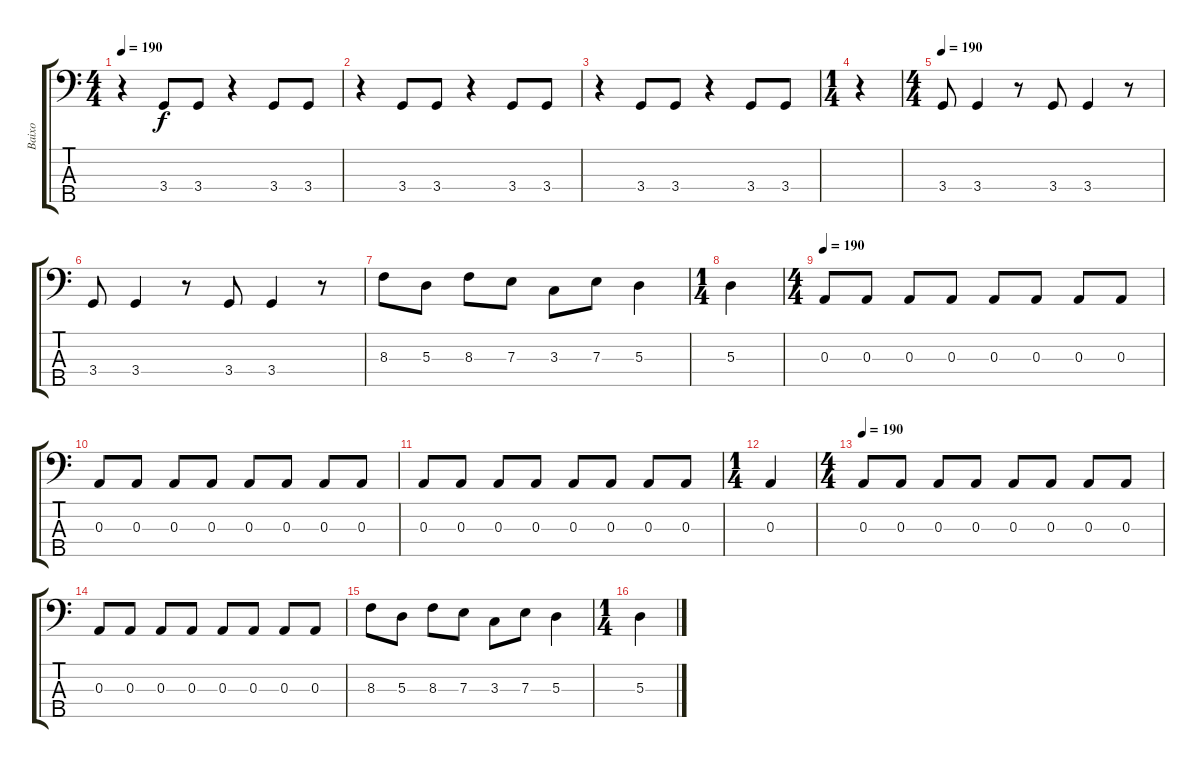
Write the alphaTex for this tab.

\track ("Baixo" "Baixo") {instrument electricbassfinger}
\staff {score tabs}
\tuning (G2 D2 A1 E1 B0) {hide}
\ts (4 4)
\tempo 190
\clef f4
\ks c
r.4{dy f} 3.4.8 3.4.8 r.4 3.4.8 3.4.8 |
r.4 3.4.8 3.4.8 r.4 3.4.8 3.4.8 |
r.4 3.4.8 3.4.8 r.4 3.4.8 3.4.8 |
\ts (1 4)
r.4 |
\ts (4 4)
\tempo 190
3.4.8 3.4.4 r.8 3.4.8 3.4.4 r.8 |
3.4.8 3.4.4 r.8 3.4.8 3.4.4 r.8 |
8.3.8 5.3.8 8.3.8 7.3.8 3.3.8 7.3.8 5.3.4 |
\ts (1 4)
5.3.4 |
\ts (4 4)
\tempo 190
0.3.8 0.3.8 0.3.8 0.3.8 0.3.8 0.3.8 0.3.8 0.3.8 |
0.3.8 0.3.8 0.3.8 0.3.8 0.3.8 0.3.8 0.3.8 0.3.8 |
0.3.8 0.3.8 0.3.8 0.3.8 0.3.8 0.3.8 0.3.8 0.3.8 |
\ts (1 4)
0.3.4 |
\ts (4 4)
\tempo 190
0.3.8 0.3.8 0.3.8 0.3.8 0.3.8 0.3.8 0.3.8 0.3.8 |
0.3.8 0.3.8 0.3.8 0.3.8 0.3.8 0.3.8 0.3.8 0.3.8 |
8.3.8 5.3.8 8.3.8 7.3.8 3.3.8 7.3.8 5.3.4 |
\ts (1 4)
5.3.4
